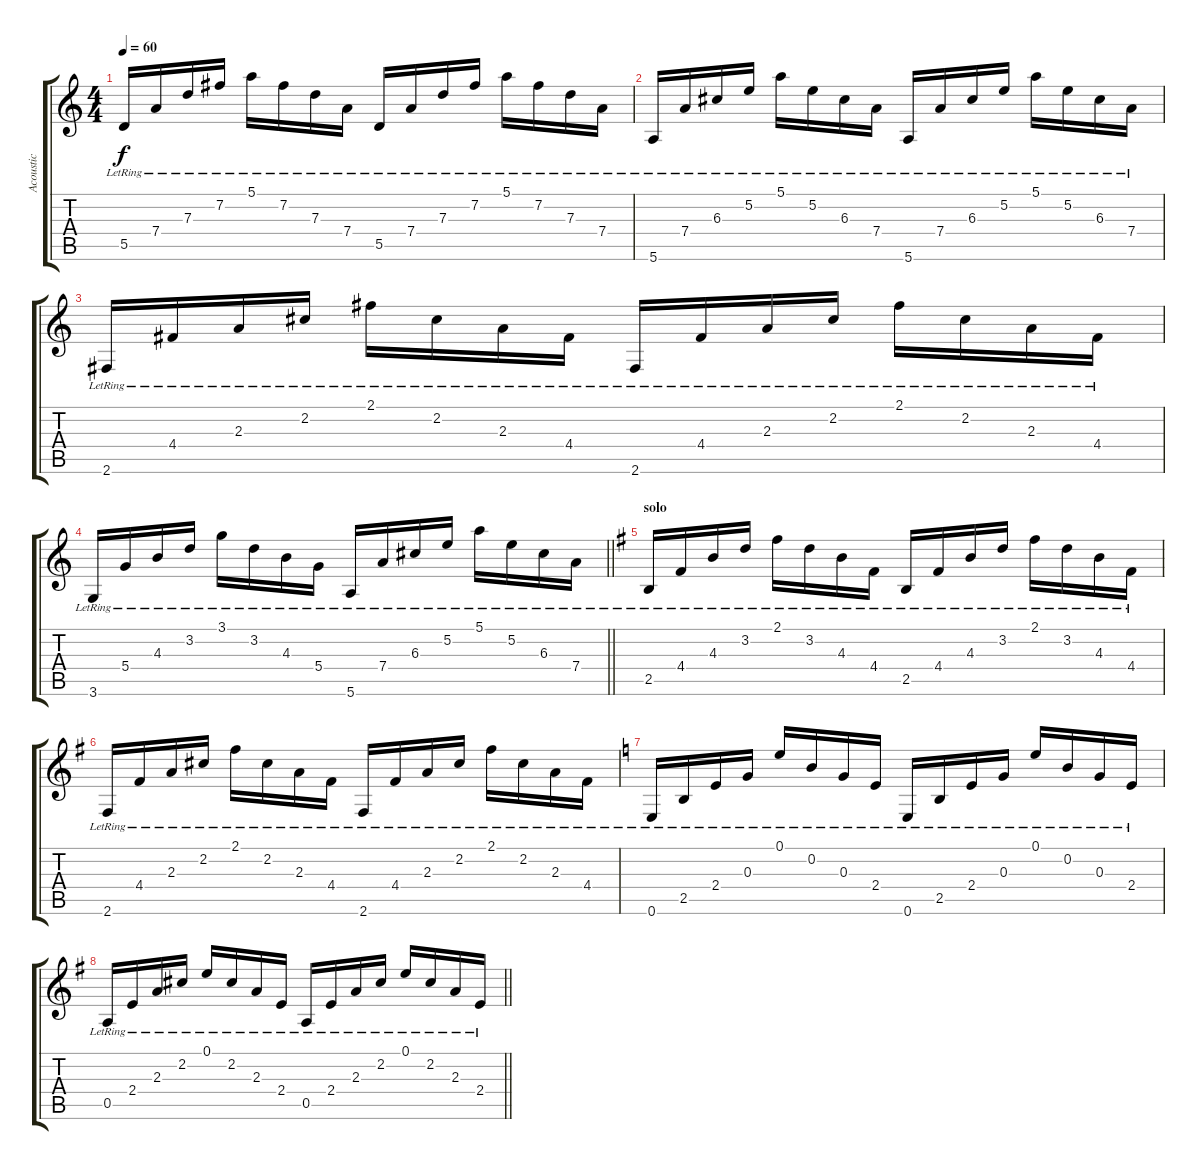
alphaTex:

\track ("Acoustic" "Acoustic") {instrument acousticguitarsteel}
\staff {score tabs}
\tuning (E4 B3 G3 D3 A2 E2) {hide}
\ts (4 4)
\tempo 60
\clef g2
\ks c
5.5{lr}.16{dy f} 7.4{lr}.16 7.3{lr}.16 7.2{lr}.16 5.1{lr}.16 7.2{lr}.16 7.3{lr}.16 7.4{lr}.16 5.5{lr}.16 7.4{lr}.16 7.3{lr}.16 7.2{lr}.16 5.1{lr}.16 7.2{lr}.16 7.3{lr}.16 7.4{lr}.16 |
5.6{lr}.16 7.4{lr}.16 6.3{lr}.16 5.2{lr}.16 5.1{lr}.16 5.2{lr}.16 6.3{lr}.16 7.4{lr}.16 5.6{lr}.16 7.4{lr}.16 6.3{lr}.16 5.2{lr}.16 5.1{lr}.16 5.2{lr}.16 6.3{lr}.16 7.4{lr}.16 |
2.6{lr}.16 4.4{lr}.16 2.3{lr}.16 2.2{lr}.16 2.1{lr}.16 2.2{lr}.16 2.3{lr}.16 4.4{lr}.16 2.6{lr}.16 4.4{lr}.16 2.3{lr}.16 2.2{lr}.16 2.1{lr}.16 2.2{lr}.16 2.3{lr}.16 4.4{lr}.16 |
\barLineRight lightlight
3.6{lr}.16 5.4{lr}.16 4.3{lr}.16 3.2{lr}.16 3.1{lr}.16 3.2{lr}.16 4.3{lr}.16 5.4{lr}.16 5.6{lr}.16 7.4{lr}.16 6.3{lr}.16 5.2{lr}.16 5.1{lr}.16 5.2{lr}.16 6.3{lr}.16 7.4{lr}.16 |
\section ("" "solo")
\ks eminor
2.5{lr}.16 4.4{lr}.16 4.3{lr}.16 3.2{lr}.16 2.1{lr}.16 3.2{lr}.16 4.3{lr}.16 4.4{lr}.16 2.5{lr}.16 4.4{lr}.16 4.3{lr}.16 3.2{lr}.16 2.1{lr}.16 3.2{lr}.16 4.3{lr}.16 4.4{lr}.16 |
2.6{lr}.16 4.4{lr}.16 2.3{lr}.16 2.2{lr}.16 2.1{lr}.16 2.2{lr}.16 2.3{lr}.16 4.4{lr}.16 2.6{lr}.16 4.4{lr}.16 2.3{lr}.16 2.2{lr}.16 2.1{lr}.16 2.2{lr}.16 2.3{lr}.16 4.4{lr}.16 |
\ks c
0.6{lr}.16 2.5{lr}.16 2.4{lr}.16 0.3{lr}.16 0.1{lr}.16 0.2{lr}.16 0.3{lr}.16 2.4{lr}.16 0.6{lr}.16 2.5{lr}.16 2.4{lr}.16 0.3{lr}.16 0.1{lr}.16 0.2{lr}.16 0.3{lr}.16 2.4{lr}.16 |
\barLineRight lightlight
\ks eminor
0.5{lr}.16 2.4{lr}.16 2.3{lr}.16 2.2{lr}.16 0.1{lr}.16 2.2{lr}.16 2.3{lr}.16 2.4{lr}.16 0.5{lr}.16 2.4{lr}.16 2.3{lr}.16 2.2{lr}.16 0.1{lr}.16 2.2{lr}.16 2.3{lr}.16 2.4{lr}.16
